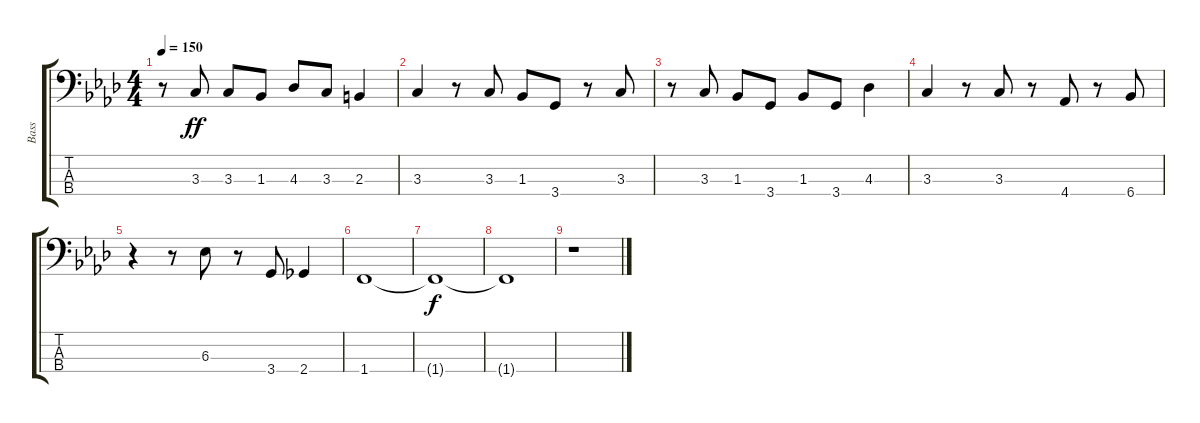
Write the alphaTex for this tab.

\track ("Bass" "Bass") {instrument electricbasspick}
\staff {score tabs}
\tuning (G2 D2 A1 E1) {hide}
\ts (4 4)
\tempo 150
\clef f4
\ks ab
r.8{dy ff} 3.3.8 3.3.8 1.3.8 4.3.8 3.3.8 2.3.4 |
3.3.4 r.8 3.3.8 1.3.8 3.4.8 r.8 3.3.8 |
r.8 3.3.8 1.3.8 3.4.8 1.3.8 3.4.8 4.3.4 |
3.3.4 r.8 3.3.8 r.8 4.4.8 r.8 6.4.8 |
r.4 r.8 6.3.8 r.8 3.4.8 2.4.4 |
1.4.1 |
1.4{t}.1{dy f} |
1.4{t}.1 |
r.1
